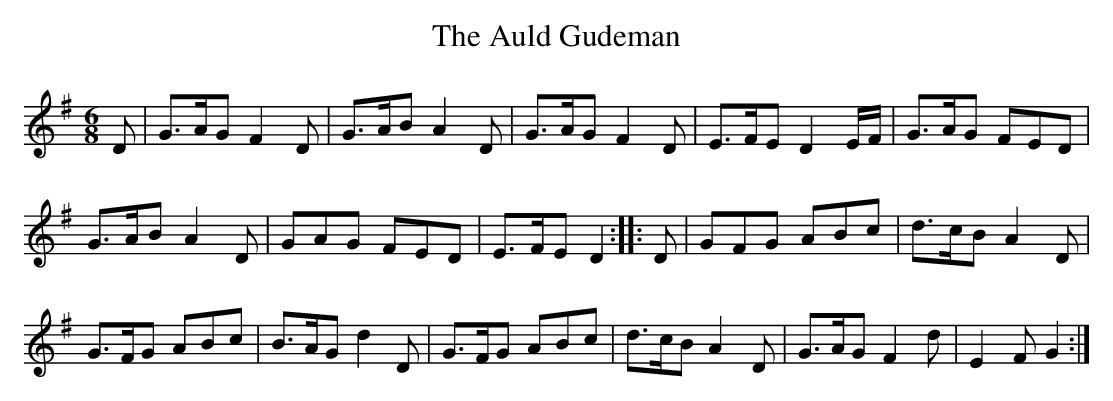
X:1
T:Auld Gudeman, The
M:6/8
L:1/8
K:G
D|G>AG F2 D|G>AB A2 D|G>AG F2 D|E>FE D2 E/F/|G>AG FED|
G>AB A2 D|GAG FED|E>FE D2::D|GFG ABc|d>cB A2 D|
G>FG ABc|B>AG d2 D|G>FG ABc|d>cB A2 D|G>AG F2 d|E2 F G2:|
